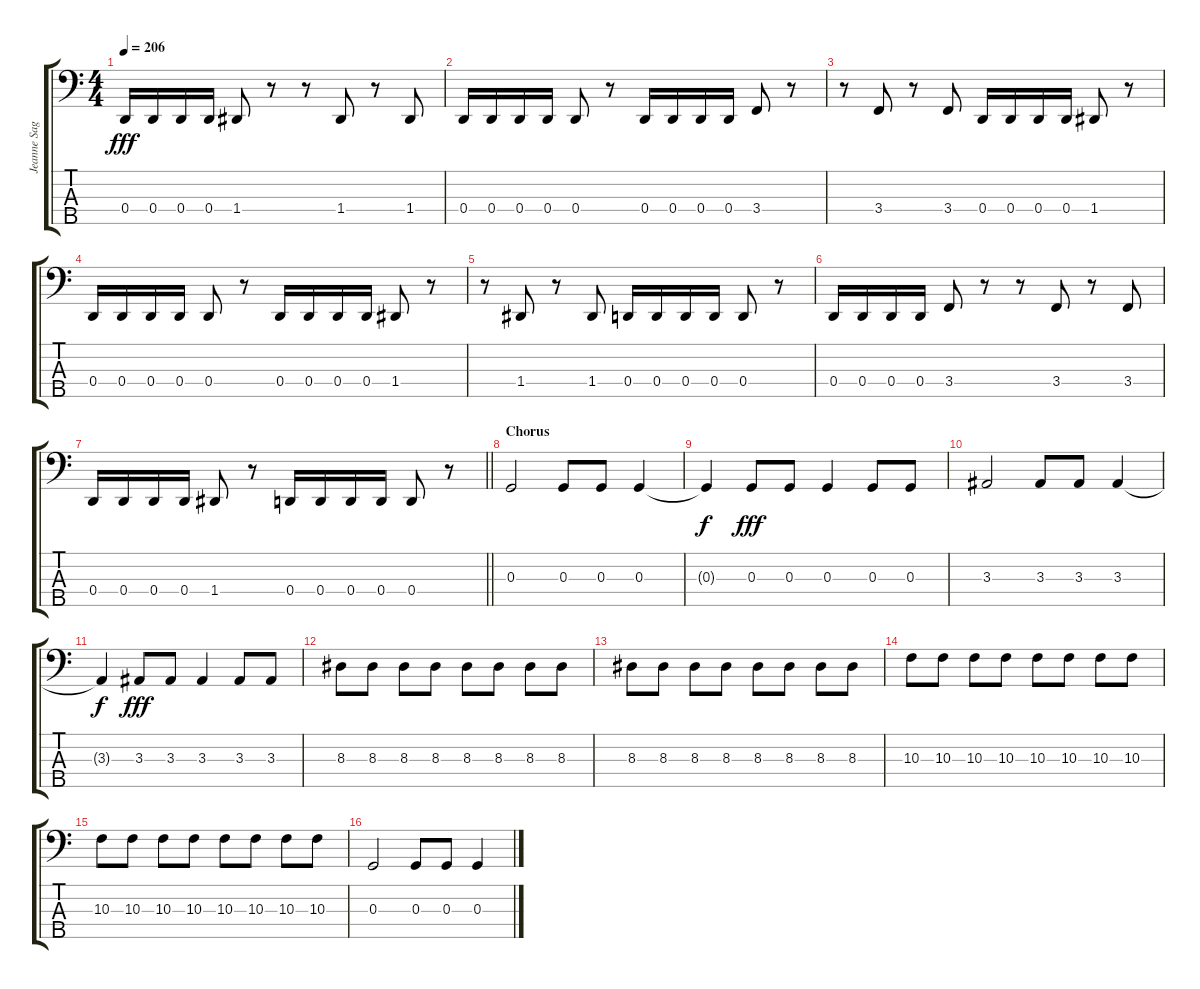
\track ("Jeanne Sagan" "Jeanne Sag") {instrument electricbasspick}
\staff {score tabs}
\tuning (F2 C2 G1 D1 A0) {hide}
\ts (4 4)
\tempo 206
\clef f4
\ks c
0.4.16{dy fff} 0.4.16 0.4.16 0.4.16 1.4.8 r.8 r.8 1.4.8 r.8 1.4.8 |
0.4.16 0.4.16 0.4.16 0.4.16 0.4.8 r.8 0.4.16 0.4.16 0.4.16 0.4.16 3.4.8 r.8 |
r.8 3.4.8 r.8 3.4.8 0.4.16 0.4.16 0.4.16 0.4.16 1.4.8 r.8 |
0.4.16 0.4.16 0.4.16 0.4.16 0.4.8 r.8 0.4.16 0.4.16 0.4.16 0.4.16 1.4.8 r.8 |
r.8 1.4.8 r.8 1.4.8 0.4.16 0.4.16 0.4.16 0.4.16 0.4.8 r.8 |
0.4.16 0.4.16 0.4.16 0.4.16 3.4.8 r.8 r.8 3.4.8 r.8 3.4.8 |
\barLineRight lightlight
0.4.16 0.4.16 0.4.16 0.4.16 1.4.8 r.8 0.4.16 0.4.16 0.4.16 0.4.16 0.4.8 r.8 |
\section ("" "Chorus")
0.3.2 0.3.8 0.3.8 0.3.4 |
0.3{t}.4{dy f} 0.3.8{dy fff} 0.3.8 0.3.4 0.3.8 0.3.8 |
3.3.2 3.3.8 3.3.8 3.3.4 |
3.3{t}.4{dy f} 3.3.8{dy fff} 3.3.8 3.3.4 3.3.8 3.3.8 |
8.3.8 8.3.8 8.3.8 8.3.8 8.3.8 8.3.8 8.3.8 8.3.8 |
8.3.8 8.3.8 8.3.8 8.3.8 8.3.8 8.3.8 8.3.8 8.3.8 |
10.3.8 10.3.8 10.3.8 10.3.8 10.3.8 10.3.8 10.3.8 10.3.8 |
10.3.8 10.3.8 10.3.8 10.3.8 10.3.8 10.3.8 10.3.8 10.3.8 |
0.3.2 0.3.8 0.3.8 0.3.4
